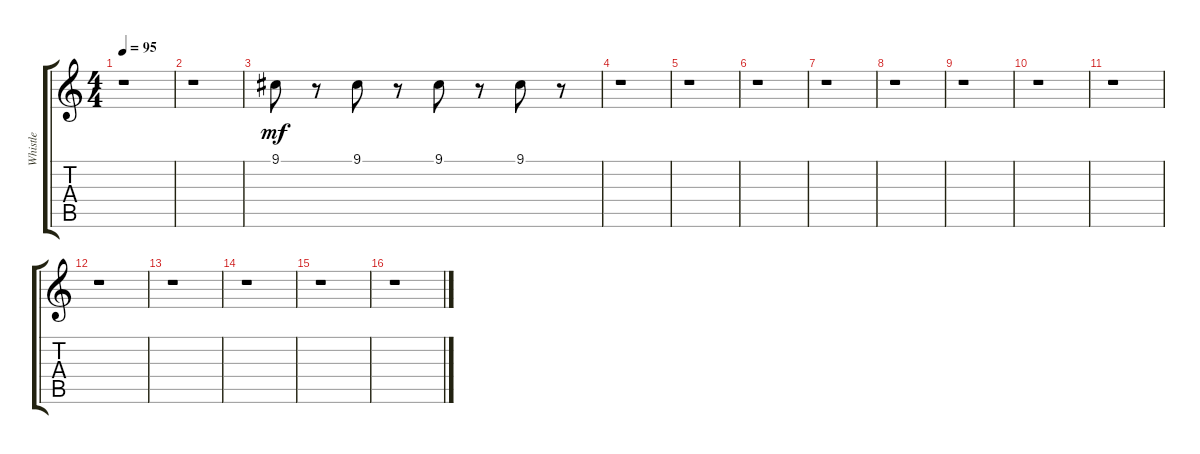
\track ("Whistle" "Whistle") {instrument whistle}
\staff {score tabs}
\tuning (E4 B3 G3 D3 A2 E2) {hide}
\ts (4 4)
\tempo 95
\clef g2
\ks c
r.1{dy f} |
r.1 |
9.1.8{dy mf} r.8 9.1.8 r.8 9.1.8 r.8 9.1.8 r.8 |
r.1 |
r.1 |
r.1 |
r.1 |
r.1 |
r.1 |
r.1 |
r.1 |
r.1 |
r.1 |
r.1 |
r.1 |
r.1
